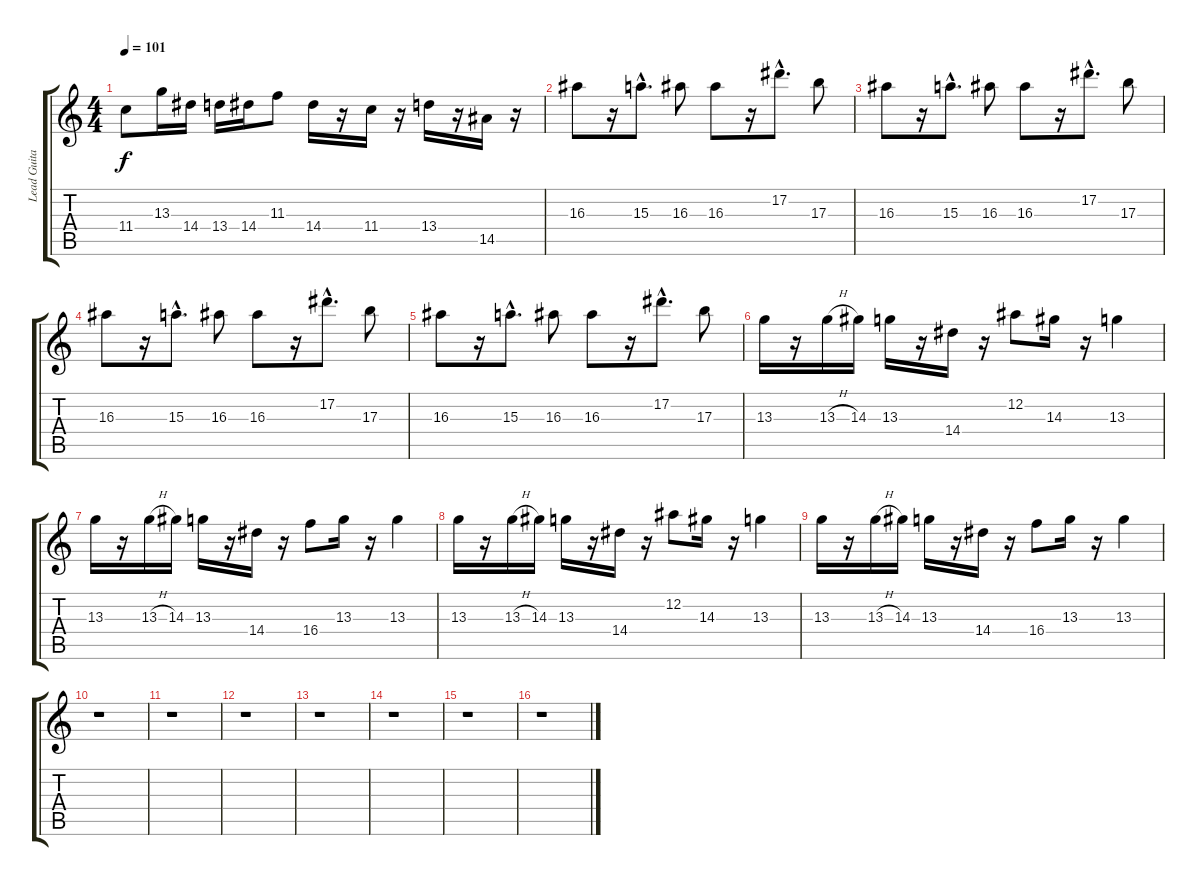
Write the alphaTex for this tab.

\track ("Lead Guitar" "Lead Guita") {instrument distortionguitar}
\staff {score tabs}
\tuning (Eb4 Bb3 Gb3 Db3 Ab2 Eb2) {hide}
\ts (4 4)
\tempo 101
\clef g2
\ks c
11.4.8{dy f} 13.3.16 14.4.16 13.4.16 14.4.16 11.3.8 14.4.16 r.16 11.4.16 r.16 13.4.16 r.16 14.5.16 r.16 |
16.3.8 r.16 15.3{hac}.8{d} 16.3.8 16.3.8 r.16 17.2{hac}.8{d} 17.3.8 |
16.3.8 r.16 15.3{hac}.8{d} 16.3.8 16.3.8 r.16 17.2{hac}.8{d} 17.3.8 |
16.3.8 r.16 15.3{hac}.8{d} 16.3.8 16.3.8 r.16 17.2{hac}.8{d} 17.3.8 |
16.3.8 r.16 15.3{hac}.8{d} 16.3.8 16.3.8 r.16 17.2{hac}.8{d} 17.3.8 |
13.3.16 r.16 13.3{h}.16 14.3.16 13.3.16 r.16 14.4.16 r.16 12.2.8 14.3.16 r.16 13.3.4 |
13.3.16 r.16 13.3{h}.16 14.3.16 13.3.16 r.16 14.4.16 r.16 16.4.8 13.3.16 r.16 13.3.4 |
13.3.16 r.16 13.3{h}.16 14.3.16 13.3.16 r.16 14.4.16 r.16 12.2.8 14.3.16 r.16 13.3.4 |
13.3.16 r.16 13.3{h}.16 14.3.16 13.3.16 r.16 14.4.16 r.16 16.4.8 13.3.16 r.16 13.3.4 |
r.1 |
r.1 |
r.1 |
r.1 |
r.1 |
r.1 |
r.1
